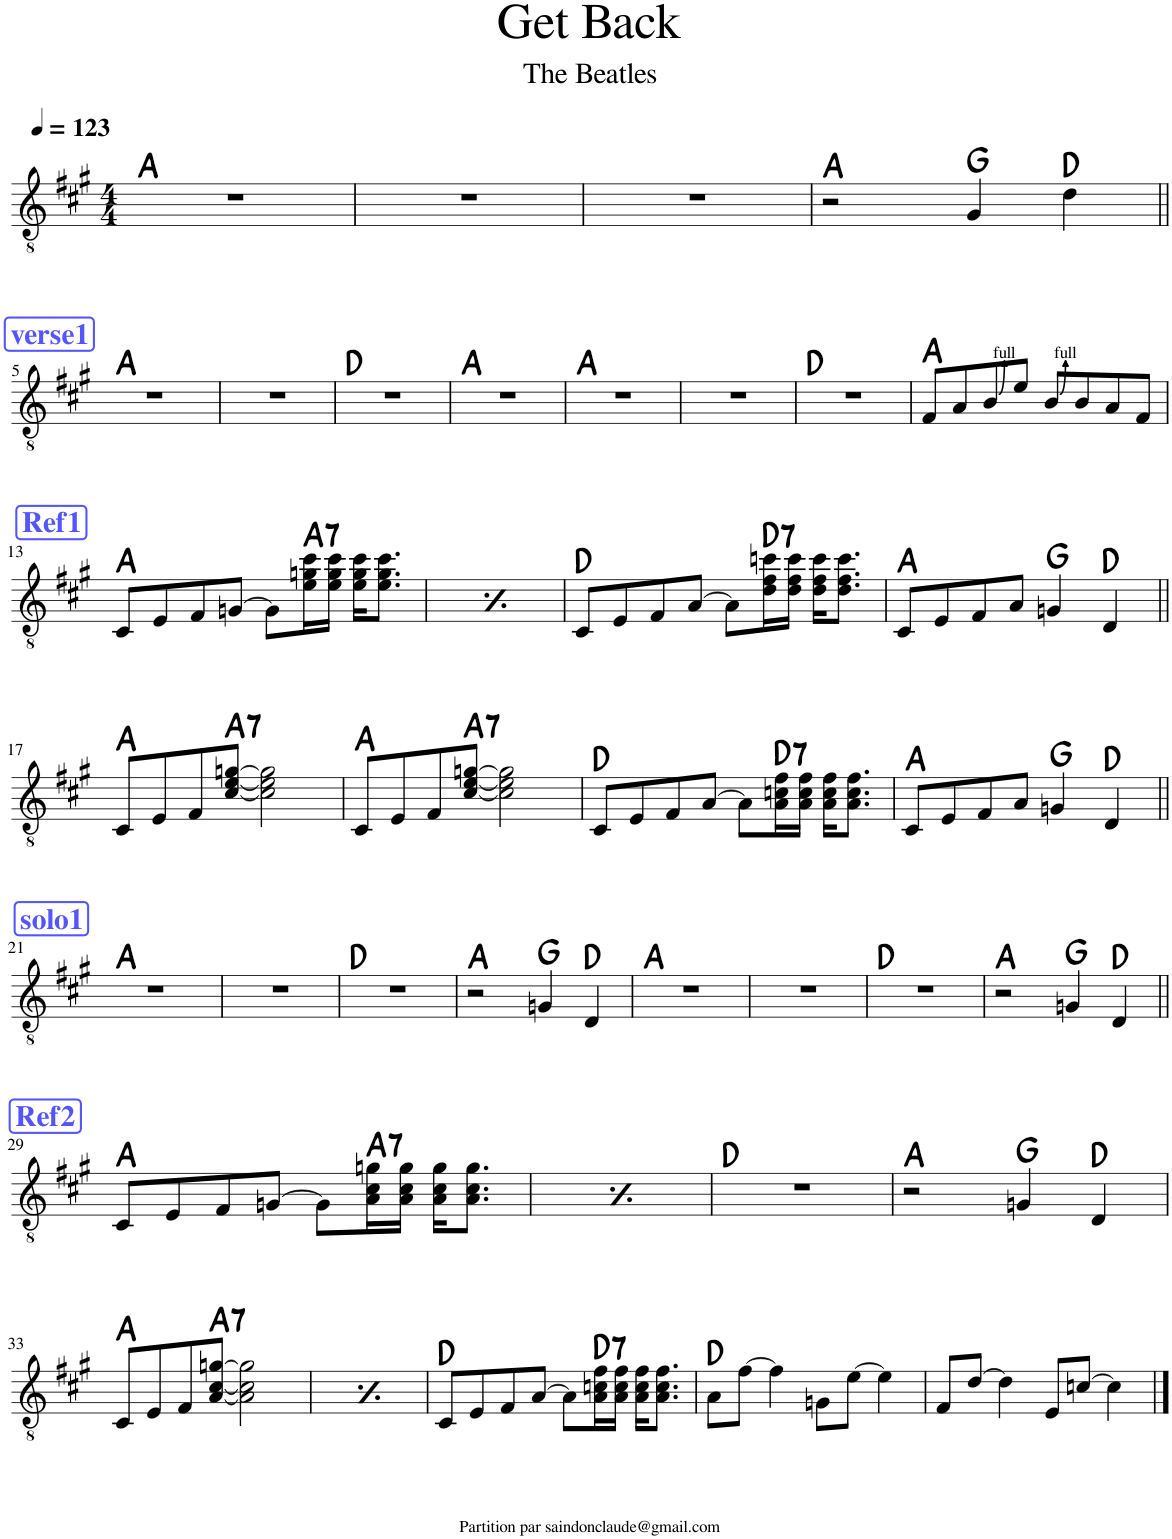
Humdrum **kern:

**kern	**harte
*part1	*part1
*staff1	*
*I"Classical Guitar	*
*I'Guit.	*
*clefGv2	*
*k[f#c#g#]	*
*M4/4	*
*MM123	*
=1	=1
1r	A:maj
=2	=2
1r	.
=3	=3
1r	.
=4	=4
2r	A:maj
4G#/	G:maj
4d\	D:maj
!!LO:LB:g=z
!!LO:REH:place=s1:a:B:cj:color=#5555FF:fs=14:t=verse1
=5||	=5||
1r	A:maj
=6	=6
1r	.
=7	=7
1r	D:maj
=8	=8
1r	A:maj
=9	=9
1r	A:maj
=10	=10
1r	.
=11	=11
1r	D:maj
=12	=12
8F#/L	A:maj
8A/	.
8B/	.
8e/J	.
8B/L	.
8B/	.
8A/	.
8F#/J	.
!!LO:LB:g=z
!!LO:REH:place=s1:a:B:cj:color=#5555FF:fs=14:t=Ref1
=13	=13
8C#/L	A:maj
8E/	.
8F#/	.
[8Gn/J	.
8G\L]	.
!	!LO:H:kt=7
16e\ 16gn\ 16cc#\L	A:7
16e\ 16g\ 16cc#\JJ	.
16e\ 16g\ 16cc#\KL	.
8.e\ 8.g\ 8.cc#\J	.
!!LO:REH:place=s1:a:B:cj:color=#5555FF:fs=14:t=Ref1
=14	=14
8C#/L	A:maj
8E/	.
8F#/	.
[8Gn/J	.
8G\L]	.
!	!LO:H:kt=7
16e\ 16gn\ 16cc#\L	A:7
16e\ 16g\ 16cc#\JJ	.
16e\ 16g\ 16cc#\KL	.
8.e\ 8.g\ 8.cc#\J	.
=15	=15
8C#/L	D:maj
8E/	.
8F#/	.
[8A/J	.
8A\L]	.
!	!LO:H:kt=7
16d\ 16f#\ 16ccn\L	D:7
16d\ 16f#\ 16cc\JJ	.
16d\ 16f#\ 16cc\KL	.
8.d\ 8.f#\ 8.cc\J	.
=16	=16
8C#/L	A:maj
8E/	.
8F#/	.
8A/J	.
4Gn/	G:maj
4D/	D:maj
!!LO:LB:g=z
=17||	=17||
8C#/L	A:maj
8E/	.
8F#/	.
!	!LO:H:kt=7
[8c#/ [8e/ [8gn/J	A:7
2c#\] 2e\] 2g\]	.
=18	=18
8C#/L	A:maj
8E/	.
8F#/	.
!	!LO:H:kt=7
[8c#/ [8e/ [8gn/J	A:7
2c#\] 2e\] 2g\]	.
=19	=19
8C#/L	D:maj
8E/	.
8F#/	.
[8A/J	.
8A\L]	.
!	!LO:H:kt=7
16A\ 16cn\ 16f#\L	D:7
16A\ 16c\ 16f#\JJ	.
16A\ 16c\ 16f#\KL	.
8.A\ 8.c\ 8.f#\J	.
=20	=20
8C#/L	A:maj
8E/	.
8F#/	.
8A/J	.
4Gn/	G:maj
4D/	D:maj
!!LO:LB:g=z
!!LO:REH:place=s1:a:B:cj:color=#5555FF:fs=14:t=solo1
=21||	=21||
1r	A:maj
=22	=22
1r	.
=23	=23
1r	D:maj
=24	=24
2r	A:maj
4Gn/	G:maj
4D/	D:maj
=25	=25
1r	A:maj
=26	=26
1r	.
=27	=27
1r	D:maj
=28	=28
2r	A:maj
4Gn/	G:maj
4D/	D:maj
!!LO:LB:g=z
!!LO:REH:place=s1:a:B:cj:color=#5555FF:fs=14:t=Ref2
=29||	=29||
8C#/L	A:maj
8E/	.
8F#/	.
[8Gn/J	.
8G\L]	.
!	!LO:H:kt=7
16A\ 16c#\ 16gn\L	A:7
16A\ 16c#\ 16g\JJ	.
16A\ 16c#\ 16g\KL	.
8.A\ 8.c#\ 8.g\J	.
!!LO:REH:place=s1:a:B:cj:color=#5555FF:fs=14:t=Ref2
=30	=30
8C#/L	A:maj
8E/	.
8F#/	.
[8Gn/J	.
8G\L]	.
!	!LO:H:kt=7
16A\ 16c#\ 16gn\L	A:7
16A\ 16c#\ 16g\JJ	.
16A\ 16c#\ 16g\KL	.
8.A\ 8.c#\ 8.g\J	.
=31	=31
1r	D:maj
=32	=32
2r	A:maj
4Gn/	G:maj
4D/	D:maj
!!LO:LB:g=z
=33	=33
8C#/L	A:maj
8E/	.
8F#/	.
!	!LO:H:kt=7
[8A/ [8c#/ [8gn/J	A:7
2A\] 2c#\] 2g\]	.
=34	=34
8C#/L	A:maj
8E/	.
8F#/	.
!	!LO:H:kt=7
[8A/ [8c#/ [8gn/J	A:7
2A\] 2c#\] 2g\]	.
=35	=35
8C#/L	D:maj
8E/	.
8F#/	.
[8A/J	.
8A\L]	.
!	!LO:H:kt=7
16A\ 16cn\ 16f#\L	D:7
16A\ 16c\ 16f#\JJ	.
16A\ 16c\ 16f#\KL	.
8.A\ 8.c\ 8.f#\J	.
=36	=36
8A\L	D:maj
[8f#\J	.
4f#\]	.
8Gn\L	.
[8e\J	.
4e\]	.
=37	=37
8F#/L	.
[8d/J	.
4d\]	.
8E/L	.
[8cn/J	.
4c\]	.
==	==
*-	*-
